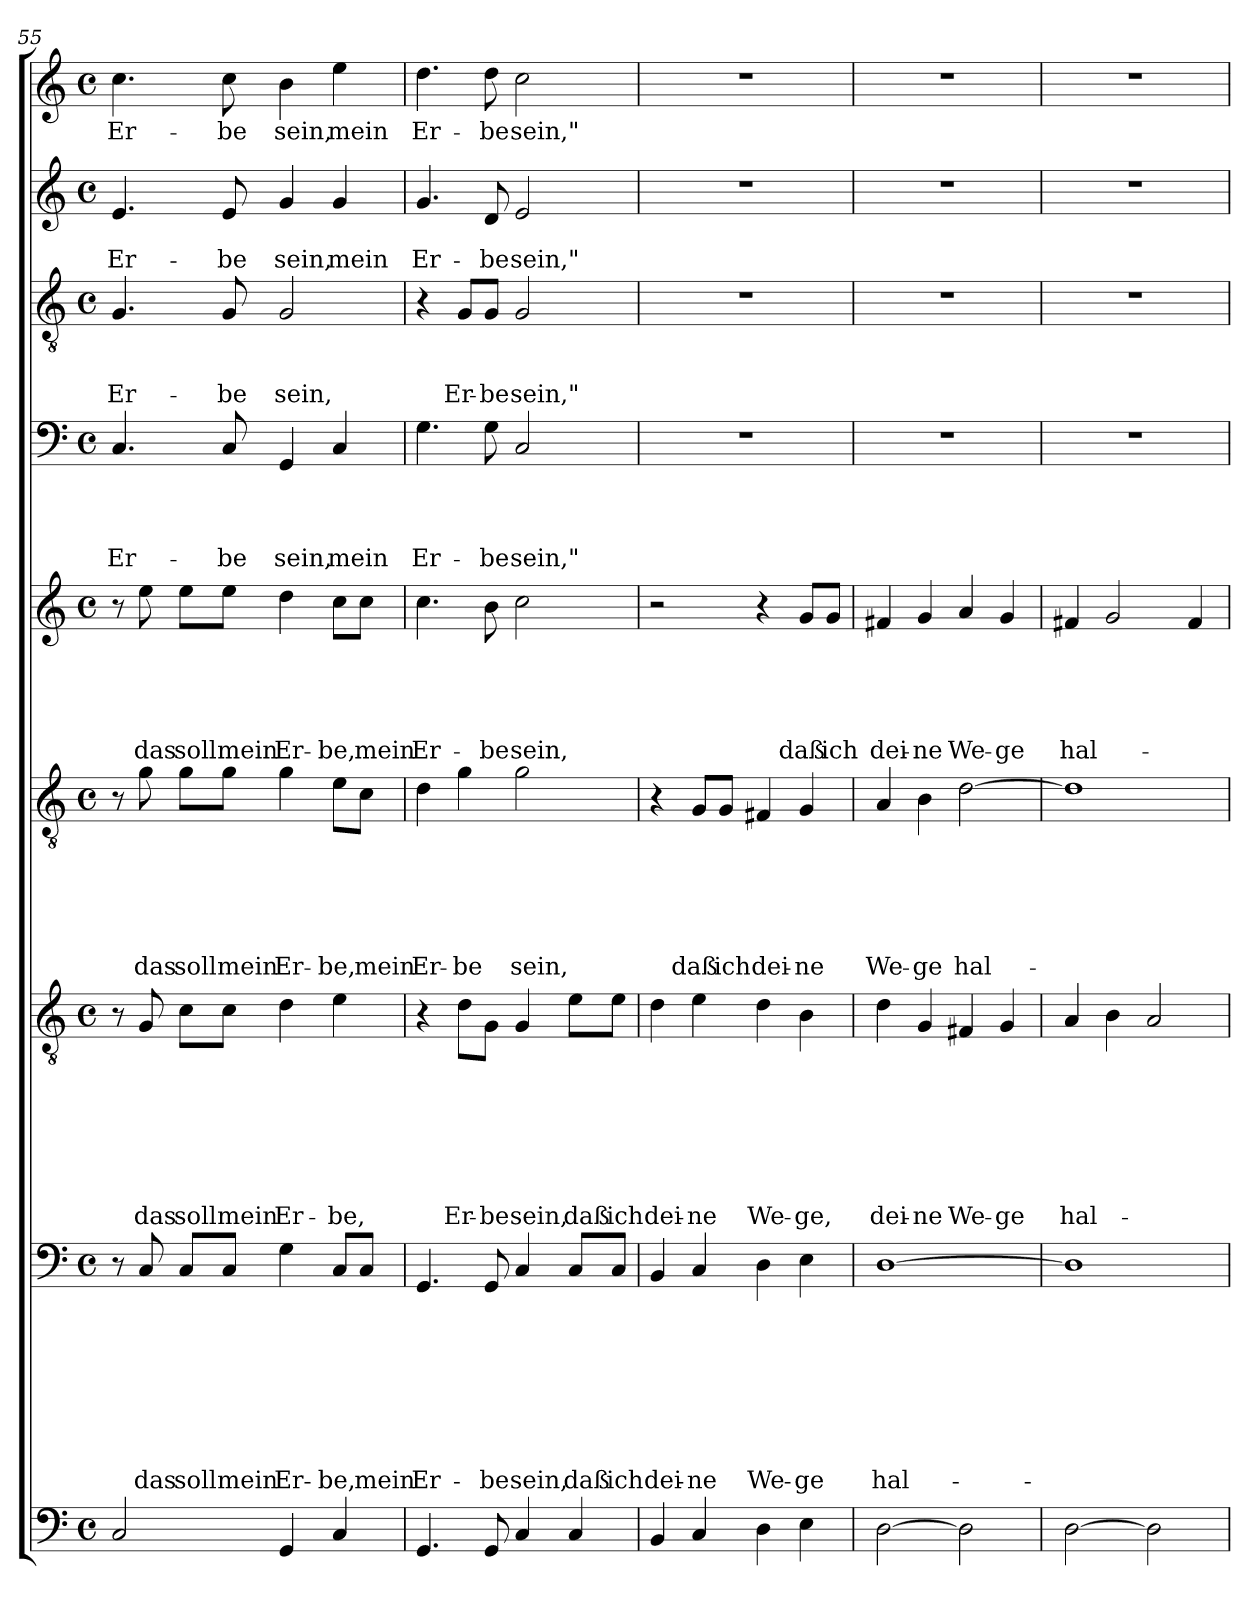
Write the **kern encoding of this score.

**kern	**kern	**text	**text	**text	**text	**text	**text	**text	**text	**kern	**text	**text	**text	**text	**text	**text	**text	**kern	**text	**text	**text	**text	**text	**text	**kern	**text	**text	**text	**text	**text	**kern	**text	**text	**text	**text	**kern	**text	**text	**text	**kern	**text	**text	**kern	**text
*part9	*part8	*part8	*part8	*part8	*part8	*part8	*part8	*part8	*part8	*part7	*part7	*part7	*part7	*part7	*part7	*part7	*part7	*part6	*part6	*part6	*part6	*part6	*part6	*part6	*part5	*part5	*part5	*part5	*part5	*part5	*part4	*part4	*part4	*part4	*part4	*part3	*part3	*part3	*part3	*part2	*part2	*part2	*part1	*part1
*staff9	*staff8	*staff8	*staff8	*staff8	*staff8	*staff8	*staff8	*staff8	*staff8	*staff7	*staff7	*staff7	*staff7	*staff7	*staff7	*staff7	*staff7	*staff6	*staff6	*staff6	*staff6	*staff6	*staff6	*staff6	*staff5	*staff5	*staff5	*staff5	*staff5	*staff5	*staff4	*staff4	*staff4	*staff4	*staff4	*staff3	*staff3	*staff3	*staff3	*staff2	*staff2	*staff2	*staff1	*staff1
*clefF4	*clefF4	*	*	*	*	*	*	*	*	*clefGv2	*	*	*	*	*	*	*	*clefGv2	*	*	*	*	*	*	*clefG2	*	*	*	*	*	*clefF4	*	*	*	*	*clefGv2	*	*	*	*clefG2	*	*	*clefG2	*
*k[]	*k[]	*	*	*	*	*	*	*	*	*k[]	*	*	*	*	*	*	*	*k[]	*	*	*	*	*	*	*k[]	*	*	*	*	*	*k[]	*	*	*	*	*k[]	*	*	*	*k[]	*	*	*k[]	*
*C:	*C:	*	*	*	*	*	*	*	*	*C:	*	*	*	*	*	*	*	*C:	*	*	*	*	*	*	*C:	*	*	*	*	*	*C:	*	*	*	*	*C:	*	*	*	*C:	*	*	*C:	*
*M4/4	*M4/4	*	*	*	*	*	*	*	*	*M4/4	*	*	*	*	*	*	*	*M4/4	*	*	*	*	*	*	*M4/4	*	*	*	*	*	*M4/4	*	*	*	*	*M4/4	*	*	*	*M4/4	*	*	*M4/4	*
*met(c)	*met(c)	*	*	*	*	*	*	*	*	*met(c)	*	*	*	*	*	*	*	*met(c)	*	*	*	*	*	*	*met(c)	*	*	*	*	*	*met(c)	*	*	*	*	*met(c)	*	*	*	*met(c)	*	*	*met(c)	*
=55	=55	=55	=55	=55	=55	=55	=55	=55	=55	=55	=55	=55	=55	=55	=55	=55	=55	=55	=55	=55	=55	=55	=55	=55	=55	=55	=55	=55	=55	=55	=55	=55	=55	=55	=55	=55	=55	=55	=55	=55	=55	=55	=55	=55
!	!	!	!	!	!	!	!	!	!	!	!	!	!	!	!	!	!	!	!	!	!	!	!	!	!	!	!	!	!	!	!	!	!	!	!LO:LY:b	!	!	!	!LO:LY:b	!	!	!LO:LY:b	!	!LO:LY:b
2C/	8r	.	.	.	.	.	.	.	.	8r	.	.	.	.	.	.	.	8r	.	.	.	.	.	.	8r	.	.	.	.	.	4.C/	.	.	.	Er-	4.G/	.	.	Er-	4.e/	.	Er-	4.cc\	Er-
!	!	!	!	!	!	!	!	!	!LO:LY:b	!	!	!	!	!	!	!	!LO:LY:b	!	!	!	!	!	!	!LO:LY:b	!	!	!	!	!	!LO:LY:b	!	!	!	!	!	!	!	!	!	!	!	!	!	!
.	8C/	.	.	.	.	.	.	.	das	8G/	.	.	.	.	.	.	das	8g\	.	.	.	.	.	das	8ee\	.	.	.	.	das	.	.	.	.	.	.	.	.	.	.	.	.	.	.
!	!	!	!	!	!	!	!	!	!LO:LY:b	!	!	!	!	!	!	!	!LO:LY:b	!	!	!	!	!	!	!LO:LY:b	!	!	!	!	!	!LO:LY:b	!	!	!	!	!	!	!	!	!	!	!	!	!	!
.	8C/L	.	.	.	.	.	.	.	soll	8c\L	.	.	.	.	.	.	soll	8g\L	.	.	.	.	.	soll	8ee\L	.	.	.	.	soll	.	.	.	.	.	.	.	.	.	.	.	.	.	.
!	!	!	!	!	!	!	!	!	!LO:LY:b	!	!	!	!	!	!	!	!LO:LY:b	!	!	!	!	!	!	!LO:LY:b	!	!	!	!	!	!LO:LY:b	!	!	!	!	!LO:LY:b	!	!	!	!LO:LY:b	!	!	!LO:LY:b	!	!LO:LY:b
.	8C/J	.	.	.	.	.	.	.	mein	8c\J	.	.	.	.	.	.	mein	8g\J	.	.	.	.	.	mein	8ee\J	.	.	.	.	mein	8C/	.	.	.	-be	8G/	.	.	-be	8e/	.	-be	8cc\	-be
!	!	!	!	!	!	!	!	!	!LO:LY:b	!	!	!	!	!	!	!	!LO:LY:b	!	!	!	!	!	!	!LO:LY:b	!	!	!	!	!	!LO:LY:b	!	!	!	!	!LO:LY:b	!	!	!	!LO:LY:b	!	!	!LO:LY:b	!	!LO:LY:b
4GG/	4G\	.	.	.	.	.	.	.	Er-	4d\	.	.	.	.	.	.	Er-	4g\	.	.	.	.	.	Er-	4dd\	.	.	.	.	Er-	4GG/	.	.	.	sein,	2G/	.	.	sein,	4g/	.	sein,	4b\	sein,
!	!	!	!	!	!	!	!	!	!LO:LY:b	!	!	!	!	!	!	!	!LO:LY:b	!	!	!	!	!	!	!LO:LY:b	!	!	!	!	!	!LO:LY:b	!	!	!	!	!LO:LY:b	!	!	!	!	!	!	!LO:LY:b	!	!LO:LY:b
4C/	8C/L	.	.	.	.	.	.	.	-be,	4e\	.	.	.	.	.	.	-be,	8e\L	.	.	.	.	.	-be,	8cc\L	.	.	.	.	-be,	4C/	.	.	.	mein	.	.	.	.	4g/	.	mein	4ee\	mein
!	!	!	!	!	!	!	!	!	!LO:LY:b	!	!	!	!	!	!	!	!	!	!	!	!	!	!	!LO:LY:b	!	!	!	!	!	!LO:LY:b	!	!	!	!	!	!	!	!	!	!	!	!	!	!
.	8C/J	.	.	.	.	.	.	.	mein	.	.	.	.	.	.	.	.	8c\J	.	.	.	.	.	mein	8cc\J	.	.	.	.	mein	.	.	.	.	.	.	.	.	.	.	.	.	.	.
=56	=56	=56	=56	=56	=56	=56	=56	=56	=56	=56	=56	=56	=56	=56	=56	=56	=56	=56	=56	=56	=56	=56	=56	=56	=56	=56	=56	=56	=56	=56	=56	=56	=56	=56	=56	=56	=56	=56	=56	=56	=56	=56	=56	=56
!	!	!	!	!	!	!	!	!	!LO:LY:b	!	!	!	!	!	!	!	!	!	!	!	!	!	!	!LO:LY:b	!	!	!	!	!	!LO:LY:b	!	!	!	!	!LO:LY:b	!	!	!	!	!	!	!LO:LY:b	!	!LO:LY:b
4.GG/	4.GG/	.	.	.	.	.	.	.	Er-	4r	.	.	.	.	.	.	.	4d\	.	.	.	.	.	Er-	4.cc\	.	.	.	.	Er-	4.G\	.	.	.	Er-	4r	.	.	.	4.g/	.	Er-	4.dd\	Er-
!	!	!	!	!	!	!	!	!	!	!	!	!	!	!	!	!	!LO:LY:b	!	!	!	!	!	!	!LO:LY:b	!	!	!	!	!	!	!	!	!	!	!	!	!	!	!LO:LY:b	!	!	!	!	!
.	.	.	.	.	.	.	.	.	.	8d\L	.	.	.	.	.	.	Er-	4g\	.	.	.	.	.	-be	.	.	.	.	.	.	.	.	.	.	.	8G/L	.	.	Er-	.	.	.	.	.
!	!	!	!	!	!	!	!	!	!LO:LY:b	!	!	!	!	!	!	!	!LO:LY:b	!	!	!	!	!	!	!	!	!	!	!	!	!LO:LY:b	!	!	!	!	!LO:LY:b	!	!	!	!LO:LY:b	!	!	!LO:LY:b	!	!LO:LY:b
8GG/	8GG/	.	.	.	.	.	.	.	-be	8G\J	.	.	.	.	.	.	-be	.	.	.	.	.	.	.	8b\	.	.	.	.	-be	8G\	.	.	.	-be	8G/J	.	.	-be	8d/	.	-be	8dd\	-be
!	!	!	!	!	!	!	!	!	!LO:LY:b	!	!	!	!	!	!	!	!LO:LY:b	!	!	!	!	!	!	!LO:LY:b	!	!	!	!	!	!LO:LY:b	!	!	!	!	!LO:LY:b	!	!	!	!LO:LY:b	!	!	!LO:LY:b	!	!LO:LY:b
4C/	4C/	.	.	.	.	.	.	.	sein,	4G/	.	.	.	.	.	.	sein,	2g\	.	.	.	.	.	sein,	2cc\	.	.	.	.	sein,	2C/	.	.	.	sein,"	2G/	.	.	sein,"	2e/	.	sein,"	2cc\	sein,"
!	!	!	!	!	!	!	!	!	!LO:LY:b	!	!	!	!	!	!	!	!LO:LY:b	!	!	!	!	!	!	!	!	!	!	!	!	!	!	!	!	!	!	!	!	!	!	!	!	!	!	!
4C/	8C/L	.	.	.	.	.	.	.	daß	8e\L	.	.	.	.	.	.	daß	.	.	.	.	.	.	.	.	.	.	.	.	.	.	.	.	.	.	.	.	.	.	.	.	.	.	.
!	!	!	!	!	!	!	!	!	!LO:LY:b	!	!	!	!	!	!	!	!LO:LY:b	!	!	!	!	!	!	!	!	!	!	!	!	!	!	!	!	!	!	!	!	!	!	!	!	!	!	!
.	8C/J	.	.	.	.	.	.	.	ich	8e\J	.	.	.	.	.	.	ich	.	.	.	.	.	.	.	.	.	.	.	.	.	.	.	.	.	.	.	.	.	.	.	.	.	.	.
=57	=57	=57	=57	=57	=57	=57	=57	=57	=57	=57	=57	=57	=57	=57	=57	=57	=57	=57	=57	=57	=57	=57	=57	=57	=57	=57	=57	=57	=57	=57	=57	=57	=57	=57	=57	=57	=57	=57	=57	=57	=57	=57	=57	=57
!	!	!	!	!	!	!	!	!	!LO:LY:b	!	!	!	!	!	!	!	!LO:LY:b	!	!	!	!	!	!	!	!	!	!	!	!	!	!	!	!	!	!	!	!	!	!	!	!	!	!	!
4BB/	4BB/	.	.	.	.	.	.	.	dei-	4d\	.	.	.	.	.	.	dei-	4r	.	.	.	.	.	.	2r	.	.	.	.	.	1r	.	.	.	.	1r	.	.	.	1r	.	.	1r	.
!	!	!	!	!	!	!	!	!	!LO:LY:b	!	!	!	!	!	!	!	!LO:LY:b	!	!	!	!	!	!	!LO:LY:b	!	!	!	!	!	!	!	!	!	!	!	!	!	!	!	!	!	!	!	!
4C/	4C/	.	.	.	.	.	.	.	-ne	4e\	.	.	.	.	.	.	-ne	8G/L	.	.	.	.	.	daß	.	.	.	.	.	.	.	.	.	.	.	.	.	.	.	.	.	.	.	.
!	!	!	!	!	!	!	!	!	!	!	!	!	!	!	!	!	!	!	!	!	!	!	!	!LO:LY:b	!	!	!	!	!	!	!	!	!	!	!	!	!	!	!	!	!	!	!	!
.	.	.	.	.	.	.	.	.	.	.	.	.	.	.	.	.	.	8G/J	.	.	.	.	.	ich	.	.	.	.	.	.	.	.	.	.	.	.	.	.	.	.	.	.	.	.
!	!	!	!	!	!	!	!	!	!LO:LY:b	!	!	!	!	!	!	!	!LO:LY:b	!	!	!	!	!	!	!LO:LY:b	!	!	!	!	!	!	!	!	!	!	!	!	!	!	!	!	!	!	!	!
4D\	4D\	.	.	.	.	.	.	.	We-	4d\	.	.	.	.	.	.	We-	4F#X/	.	.	.	.	.	dei-	4r	.	.	.	.	.	.	.	.	.	.	.	.	.	.	.	.	.	.	.
!	!	!	!	!	!	!	!	!	!LO:LY:b	!	!	!	!	!	!	!	!LO:LY:b	!	!	!	!	!	!	!LO:LY:b	!	!	!	!	!	!LO:LY:b	!	!	!	!	!	!	!	!	!	!	!	!	!	!
4E\	4E\	.	.	.	.	.	.	.	-ge	4B\	.	.	.	.	.	.	-ge,	4G/	.	.	.	.	.	-ne	8g/L	.	.	.	.	daß	.	.	.	.	.	.	.	.	.	.	.	.	.	.
!	!	!	!	!	!	!	!	!	!	!	!	!	!	!	!	!	!	!	!	!	!	!	!	!	!	!	!	!	!	!LO:LY:b	!	!	!	!	!	!	!	!	!	!	!	!	!	!
.	.	.	.	.	.	.	.	.	.	.	.	.	.	.	.	.	.	.	.	.	.	.	.	.	8g/J	.	.	.	.	ich	.	.	.	.	.	.	.	.	.	.	.	.	.	.
!!LO:LB:g=z
=58	=58	=58	=58	=58	=58	=58	=58	=58	=58	=58	=58	=58	=58	=58	=58	=58	=58	=58	=58	=58	=58	=58	=58	=58	=58	=58	=58	=58	=58	=58	=58	=58	=58	=58	=58	=58	=58	=58	=58	=58	=58	=58	=58	=58
!	!	!	!	!	!	!	!	!	!LO:LY:b	!	!	!	!	!	!	!	!LO:LY:b	!	!	!	!	!	!	!LO:LY:b	!	!	!	!	!	!LO:LY:b	!	!	!	!	!	!	!	!	!	!	!	!	!	!
[2D\	[1D	.	.	.	.	.	.	.	hal-	4d\	.	.	.	.	.	.	dei-	4A/	.	.	.	.	.	We-	4f#X/	.	.	.	.	dei-	1r	.	.	.	.	1r	.	.	.	1r	.	.	1r	.
!	!	!	!	!	!	!	!	!	!	!	!	!	!	!	!	!	!LO:LY:b	!	!	!	!	!	!	!LO:LY:b	!	!	!	!	!	!LO:LY:b	!	!	!	!	!	!	!	!	!	!	!	!	!	!
.	.	.	.	.	.	.	.	.	.	4G/	.	.	.	.	.	.	-ne	4B\	.	.	.	.	.	-ge	4g/	.	.	.	.	-ne	.	.	.	.	.	.	.	.	.	.	.	.	.	.
!	!	!	!	!	!	!	!	!	!	!	!	!	!	!	!	!	!LO:LY:b	!	!	!	!	!	!	!LO:LY:b	!	!	!	!	!	!LO:LY:b	!	!	!	!	!	!	!	!	!	!	!	!	!	!
2D\]	.	.	.	.	.	.	.	.	.	4F#X/	.	.	.	.	.	.	We-	[2d\	.	.	.	.	.	hal-	4a/	.	.	.	.	We-	.	.	.	.	.	.	.	.	.	.	.	.	.	.
!	!	!	!	!	!	!	!	!	!	!	!	!	!	!	!	!	!LO:LY:b	!	!	!	!	!	!	!	!	!	!	!	!	!LO:LY:b	!	!	!	!	!	!	!	!	!	!	!	!	!	!
.	.	.	.	.	.	.	.	.	.	4G/	.	.	.	.	.	.	-ge	.	.	.	.	.	.	.	4g/	.	.	.	.	-ge	.	.	.	.	.	.	.	.	.	.	.	.	.	.
=59	=59	=59	=59	=59	=59	=59	=59	=59	=59	=59	=59	=59	=59	=59	=59	=59	=59	=59	=59	=59	=59	=59	=59	=59	=59	=59	=59	=59	=59	=59	=59	=59	=59	=59	=59	=59	=59	=59	=59	=59	=59	=59	=59	=59
!	!	!	!	!	!	!	!	!	!	!	!	!	!	!	!	!	!LO:LY:b	!	!	!	!	!	!	!	!	!	!	!	!	!LO:LY:b	!	!	!	!	!	!	!	!	!	!	!	!	!	!
[2D\	1D]	.	.	.	.	.	.	.	.	4A/	.	.	.	.	.	.	hal-	1d]	.	.	.	.	.	.	4f#X/	.	.	.	.	hal-	1r	.	.	.	.	1r	.	.	.	1r	.	.	1r	.
.	.	.	.	.	.	.	.	.	.	4B\	.	.	.	.	.	.	.	.	.	.	.	.	.	.	2g/	.	.	.	.	.	.	.	.	.	.	.	.	.	.	.	.	.	.	.
2D\]	.	.	.	.	.	.	.	.	.	2A/	.	.	.	.	.	.	.	.	.	.	.	.	.	.	.	.	.	.	.	.	.	.	.	.	.	.	.	.	.	.	.	.	.	.
.	.	.	.	.	.	.	.	.	.	.	.	.	.	.	.	.	.	.	.	.	.	.	.	.	4f#/	.	.	.	.	.	.	.	.	.	.	.	.	.	.	.	.	.	.	.
=	=	=	=	=	=	=	=	=	=	=	=	=	=	=	=	=	=	=	=	=	=	=	=	=	=	=	=	=	=	=	=	=	=	=	=	=	=	=	=	=	=	=	=	=
*-	*-	*-	*-	*-	*-	*-	*-	*-	*-	*-	*-	*-	*-	*-	*-	*-	*-	*-	*-	*-	*-	*-	*-	*-	*-	*-	*-	*-	*-	*-	*-	*-	*-	*-	*-	*-	*-	*-	*-	*-	*-	*-	*-	*-
